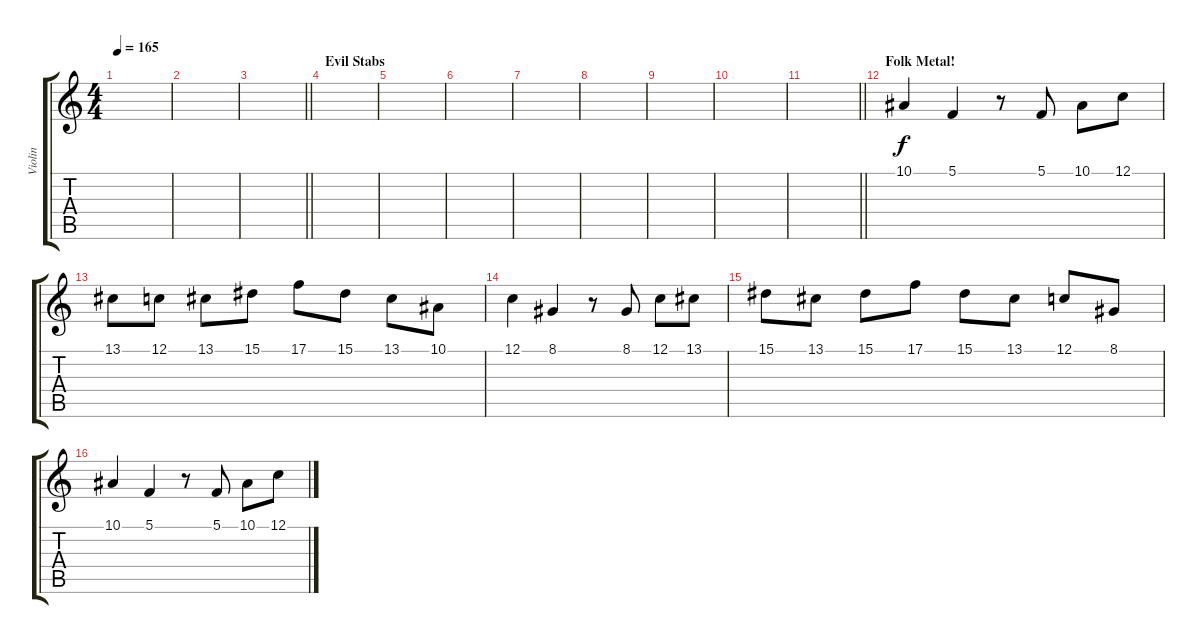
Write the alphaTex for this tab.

\track ("Violin" "Violin") {instrument violin}
\staff {score tabs}
\tuning (C4 G3 Eb3 Bb2 F2 C2) {hide}
\ts (4 4)
\tempo 165
\clef g2
\ks c
|
|
\barLineRight lightlight
|
\section ("" "Evil Stabs")
|
|
|
|
|
|
|
\barLineRight lightlight
|
\section ("" "Folk Metal!")
10.1.4 5.1.4 r.8 5.1.8 10.1.8 12.1.8 |
13.1.8 12.1.8 13.1.8 15.1.8 17.1.8 15.1.8 13.1.8 10.1.8 |
12.1.4 8.1.4 r.8 8.1.8 12.1.8 13.1.8 |
15.1.8 13.1.8 15.1.8 17.1.8 15.1.8 13.1.8 12.1.8 8.1.8 |
10.1.4 5.1.4 r.8 5.1.8 10.1.8 12.1.8
